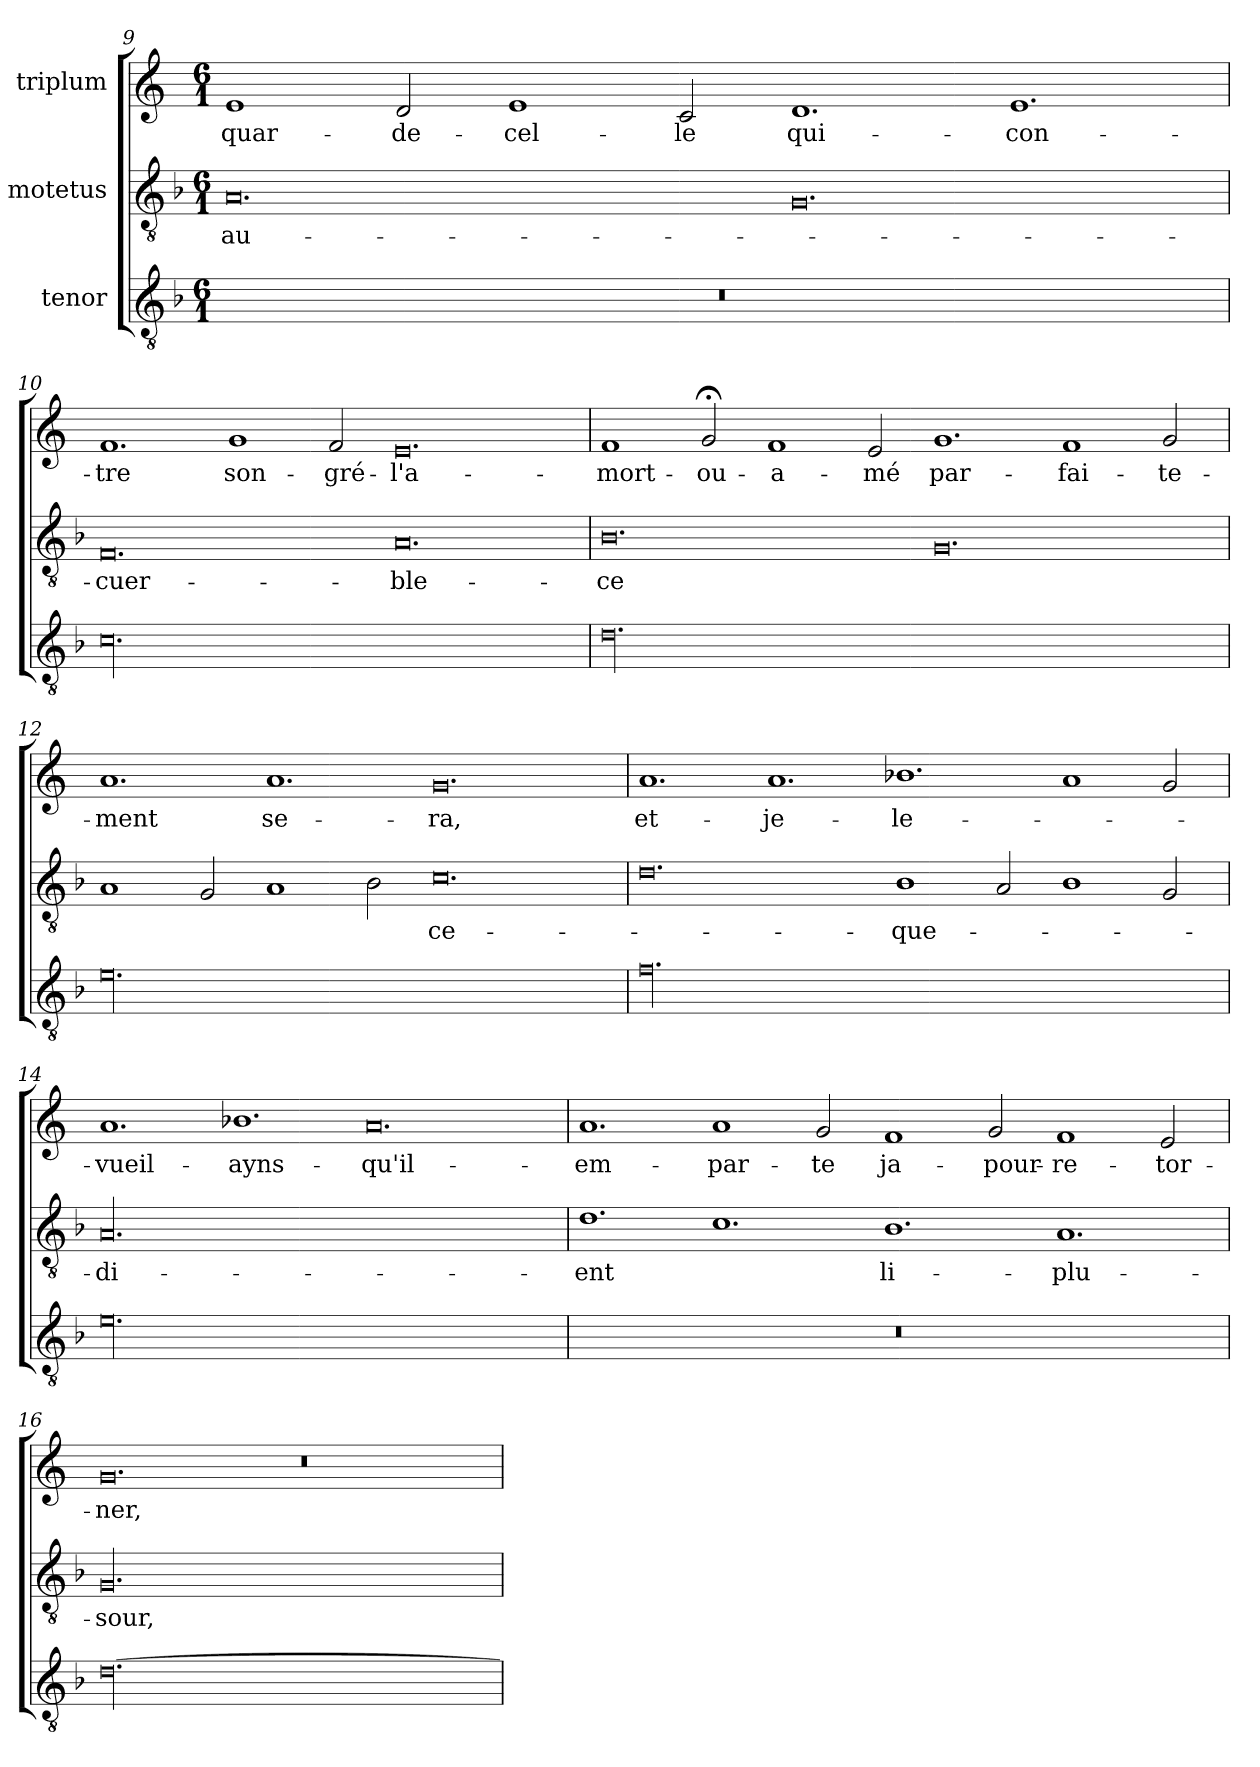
**kern	**kern	**text	**kern	**text
*part3	*part2	*part2	*part1	*part1
*staff3	*staff2	*staff2	*staff1	*staff1
*I"tenor	*I"motetus	*	*I"triplum	*
*clefGv2	*clefGv2	*	*clefG2	*
*k[b-]	*k[b-]	*	*k[]	*
*F:	*F:	*	*C:	*
*M6/1	*M6/1	*	*M6/1	*
=9	=9	=9	=9	=9
00.r	0.A/	au-	1e/	quar-
.	.	.	2d/	de-
.	.	.	1e/	cel-
.	.	.	2c/	-le
.	0.G/	.	1.d/	qui-
.	.	.	1.e/	con-
=10	=10	=10	=10	=10
00.c\	0.F/	cuer-	1.f/	-tre
.	.	.	1g/	son-
.	.	.	2f/	gré-
.	0.A/	ble-	0.e/	l'a-
=11	=11	=11	=11	=11
00.d\	0.B-\	-ce	1f/	mort-
.	.	.	2g;</	ou-
.	.	.	1f/	a-
.	.	.	2e/	-mé
.	0.G/	.	1.g/	par-
.	.	.	1f/	-fai-
.	.	.	2g/	-te-
!!LO:PB:g=z
=12	=12	=12	=12	=12
00.e\	1A/	.	1.a/	-ment
.	2G/	.	.	.
.	1A/	.	1.a/	se-
.	2B-\	.	.	.
.	0.c\	ce-	0.g/	-ra,
=13	=13	=13	=13	=13
00.f\	0.d\	.	1.a/	et-
.	.	.	1.a/	je-
.	1B-\	que-	1.b-X\	le-
.	2A/	.	.	.
.	1B-\	.	1a/	.
.	2G/	.	2g/	.
=14	=14	=14	=14	=14
00.e\	00.A/	di-	1.a/	vueil-
.	.	.	1.b-X\	ayns-
.	.	.	0.a/	qu'il-
=15	=15	=15	=15	=15
00.r	1.d\	-ent	1.a/	em-
.	1.c\	.	1a/	-par-
.	.	.	2g/	-te
.	1.B-\	li-	1f/	ja-
.	.	.	2g/	pour-
.	1.A/	plu-	1f/	re-
.	.	.	2e/	-tor-
!!LO:LB:g=z
=16	=16	=16	=16	=16
[00.d\	00.G/	-sour,	0.g/	-ner,
.	.	.	0.r	.
=	=	=	=	=
*-	*-	*-	*-	*-
